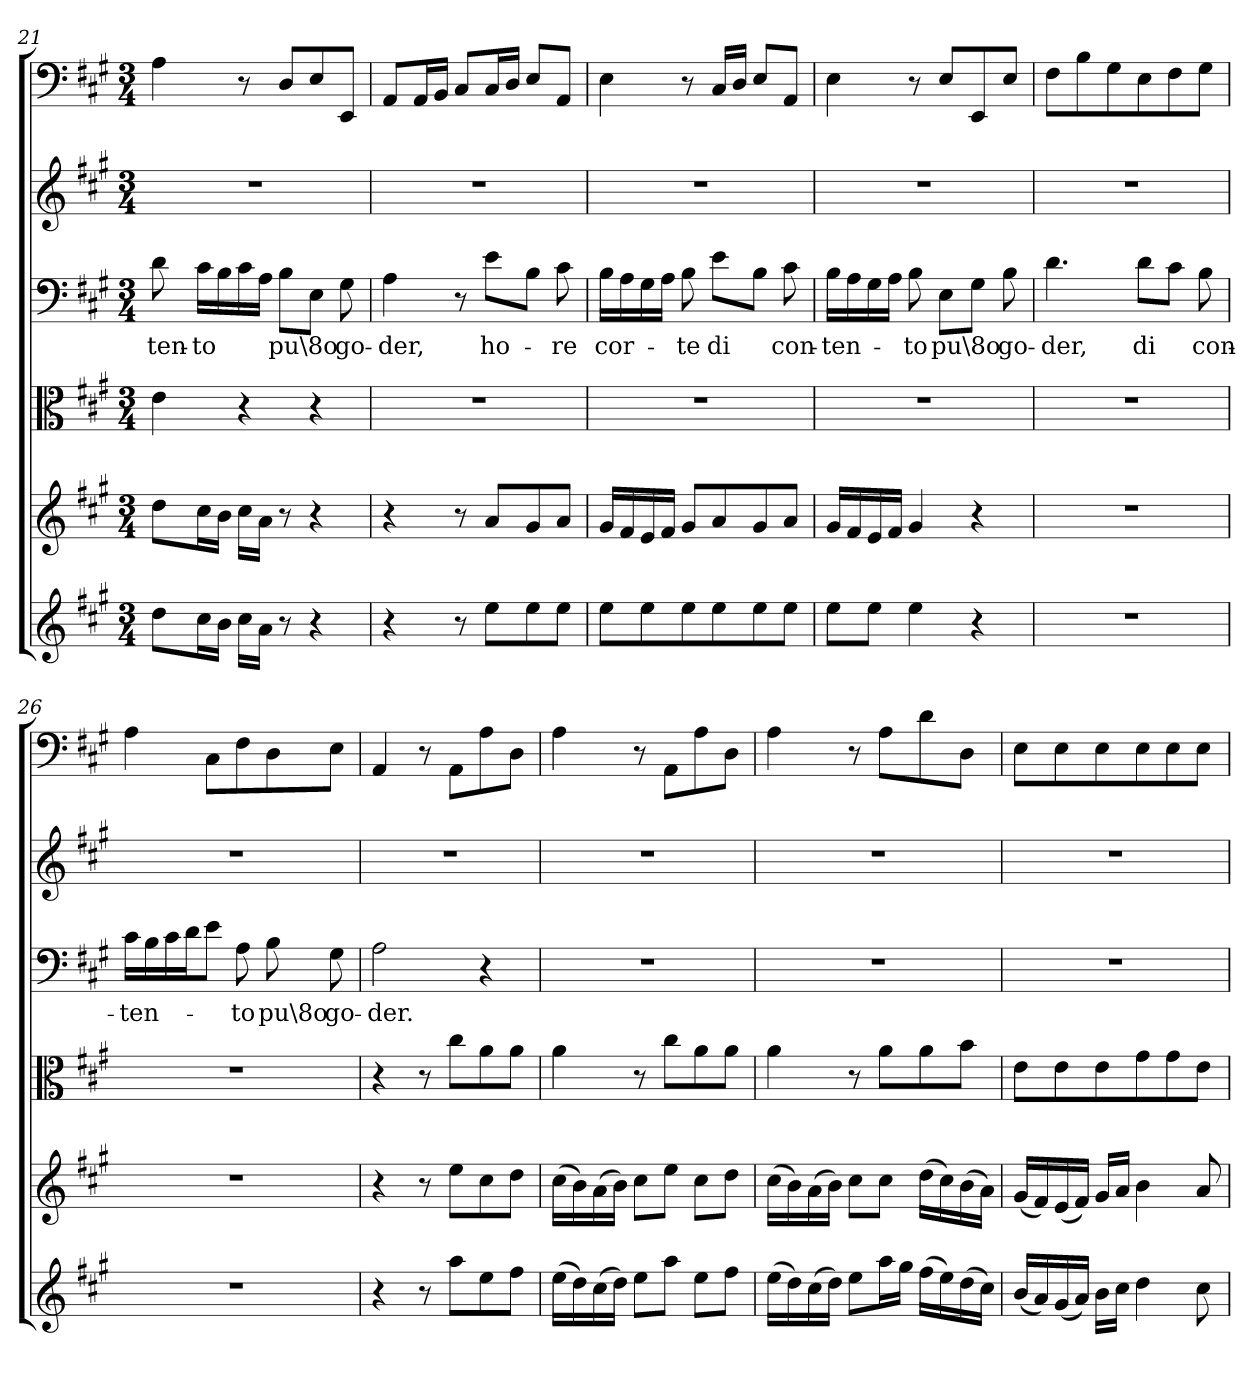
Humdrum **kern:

**kern	**kern	**kern	**kern	**text	**kern	**kern
*part6	*part5	*part4	*part3	*part3	*part2	*part1
*staff6	*staff5	*staff4	*staff3	*staff3	*staff2	*staff1
*clefG2	*clefG2	*clefC3	*clefF4	*	*clefG2	*clefF4
*k[f#c#g#]	*k[f#c#g#]	*k[f#c#g#]	*k[f#c#g#]	*	*k[f#c#g#]	*k[f#c#g#]
*A:	*A:	*A:	*A:	*	*A:	*A:
*M3/4	*M3/4	*M3/4	*M3/4	*	*M3/4	*M3/4
=21	=21	=21	=21	=21	=21	=21
8dd\L	8dd\L	4e\	8d\	-ten-	2.r	4A\
16cc#\L	16cc#\L	.	16c#\LL	-to	.	.
16b\JJ	16b\JJ	.	16B\	.	.	.
16cc#\LL	16cc#\LL	4r	16c#\	.	.	8r
16a\JJ	16a\JJ	.	16A\JJ	.	.	.
8r	8r	.	8B\L	pu\8o	.	8D/L
4r	4r	4r	8E\J	.	.	8E/
.	.	.	8G#\	go-	.	8EE/J
=22	=22	=22	=22	=22	=22	=22
4r	4r	2.r	4A\	-der,	2.r	8AA/L
.	.	.	.	.	.	16AA/L
.	.	.	.	.	.	16BB/JJ
8r	8r	.	8r	.	.	8C#/L
8ee\L	8a/L	.	8e\L	ho-	.	16C#/L
.	.	.	.	.	.	16D/JJ
8ee\	8g#/	.	8B\J	.	.	8E/L
8ee\J	8a/J	.	8c#\	-re	.	8AA/J
=23	=23	=23	=23	=23	=23	=23
8ee\L	16g#/LL	2.r	16B\LL	cor-	2.r	4E\
.	16f#/	.	16A\	.	.	.
8ee\	16e/	.	16G#\	.	.	.
.	16f#/JJ	.	16A\JJ	.	.	.
8ee\	8g#/L	.	8B\	-te	.	8r
8ee\	8a/	.	8e\L	di	.	16C#/LL
.	.	.	.	.	.	16D/JJ
8ee\	8g#/	.	8B\J	.	.	8E/L
8ee\J	8a/J	.	8c#\	con-	.	8AA/J
=24	=24	=24	=24	=24	=24	=24
8ee\L	16g#/LL	2.r	16B\LL	-ten-	2.r	4E\
.	16f#/	.	16A\	.	.	.
8ee\J	16e/	.	16G#\	.	.	.
.	16f#/JJ	.	16A\JJ	.	.	.
4ee\	4g#/	.	8B\	-to	.	8r
.	.	.	8E\L	pu\8o	.	8E/L
4r	4r	.	8G#\J	.	.	8EE/
.	.	.	8B\	go-	.	8E/J
=25	=25	=25	=25	=25	=25	=25
2.r	2.r	2.r	4.d\	-der,	2.r	8F#\L
.	.	.	.	.	.	8B\
.	.	.	.	.	.	8G#\
.	.	.	8d\L	di	.	8E\
.	.	.	8c#\J	.	.	8F#\
.	.	.	8B\	con-	.	8G#\J
=26	=26	=26	=26	=26	=26	=26
2.r	2.r	2.r	16c#\LL	-ten-	2.r	4A\
.	.	.	16B\	.	.	.
.	.	.	16c#\	.	.	.
.	.	.	16d\J	.	.	.
.	.	.	8e\J	.	.	8C#\L
.	.	.	8A\	-to	.	8F#\
.	.	.	8B\	pu\8o	.	8D\
.	.	.	8G#\	go-	.	8E\J
=27	=27	=27	=27	=27	=27	=27
4r	4r	4r	2A\	-der.	2.r	4AA/
8r	8r	8r	.	.	.	8r
8aa\L	8ee\L	8cc#\L	.	.	.	8AA\L
8ee\	8cc#\	8a\	4r	.	.	8A\
8ff#\J	8dd\J	8a\J	.	.	.	8D\J
=28	=28	=28	=28	=28	=28	=28
(16ee\LL	(16cc#\LL	4a\	2.r	.	2.r	4A\
16dd\)	16b\)	.	.	.	.	.
(16cc#\	(16a\	.	.	.	.	.
16dd\JJ)	16b\JJ)	.	.	.	.	.
8ee\L	8cc#\L	8r	.	.	.	8r
8aa\J	8ee\J	8cc#\L	.	.	.	8AA\L
8ee\L	8cc#\L	8a\	.	.	.	8A\
8ff#\J	8dd\J	8a\J	.	.	.	8D\J
=29	=29	=29	=29	=29	=29	=29
(16ee\LL	(16cc#\LL	4a\	2.r	.	2.r	4A\
16dd\)	16b\)	.	.	.	.	.
(16cc#\	(16a\	.	.	.	.	.
16dd\JJ)	16b\JJ)	.	.	.	.	.
8ee\L	8cc#\L	8r	.	.	.	8r
16aa\L	8cc#\J	8a\L	.	.	.	8A\L
16gg#\JJ	.	.	.	.	.	.
(16ff#\LL	(16dd\LL	8a\	.	.	.	8d\
16ee\)	16cc#\)	.	.	.	.	.
(16dd\	(16b\	8b\J	.	.	.	8D\J
16cc#\JJ)	16a\JJ)	.	.	.	.	.
=30	=30	=30	=30	=30	=30	=30
(16b/LL	(16g#/LL	8e\L	2.r	.	2.r	8E\L
16a/)	16f#/)	.	.	.	.	.
(16g#/	(16e/	8e\	.	.	.	8E\
16a/JJ)	16f#/JJ)	.	.	.	.	.
16b\LL	16g#/LL	8e\	.	.	.	8E\
16cc#\JJ	16a/JJ	.	.	.	.	.
4dd\	4b\	8g#\	.	.	.	8E\
.	.	8g#\	.	.	.	8E\
8cc#\	8a/	8e\J	.	.	.	8E\J
=	=	=	=	=	=	=
*-	*-	*-	*-	*-	*-	*-
